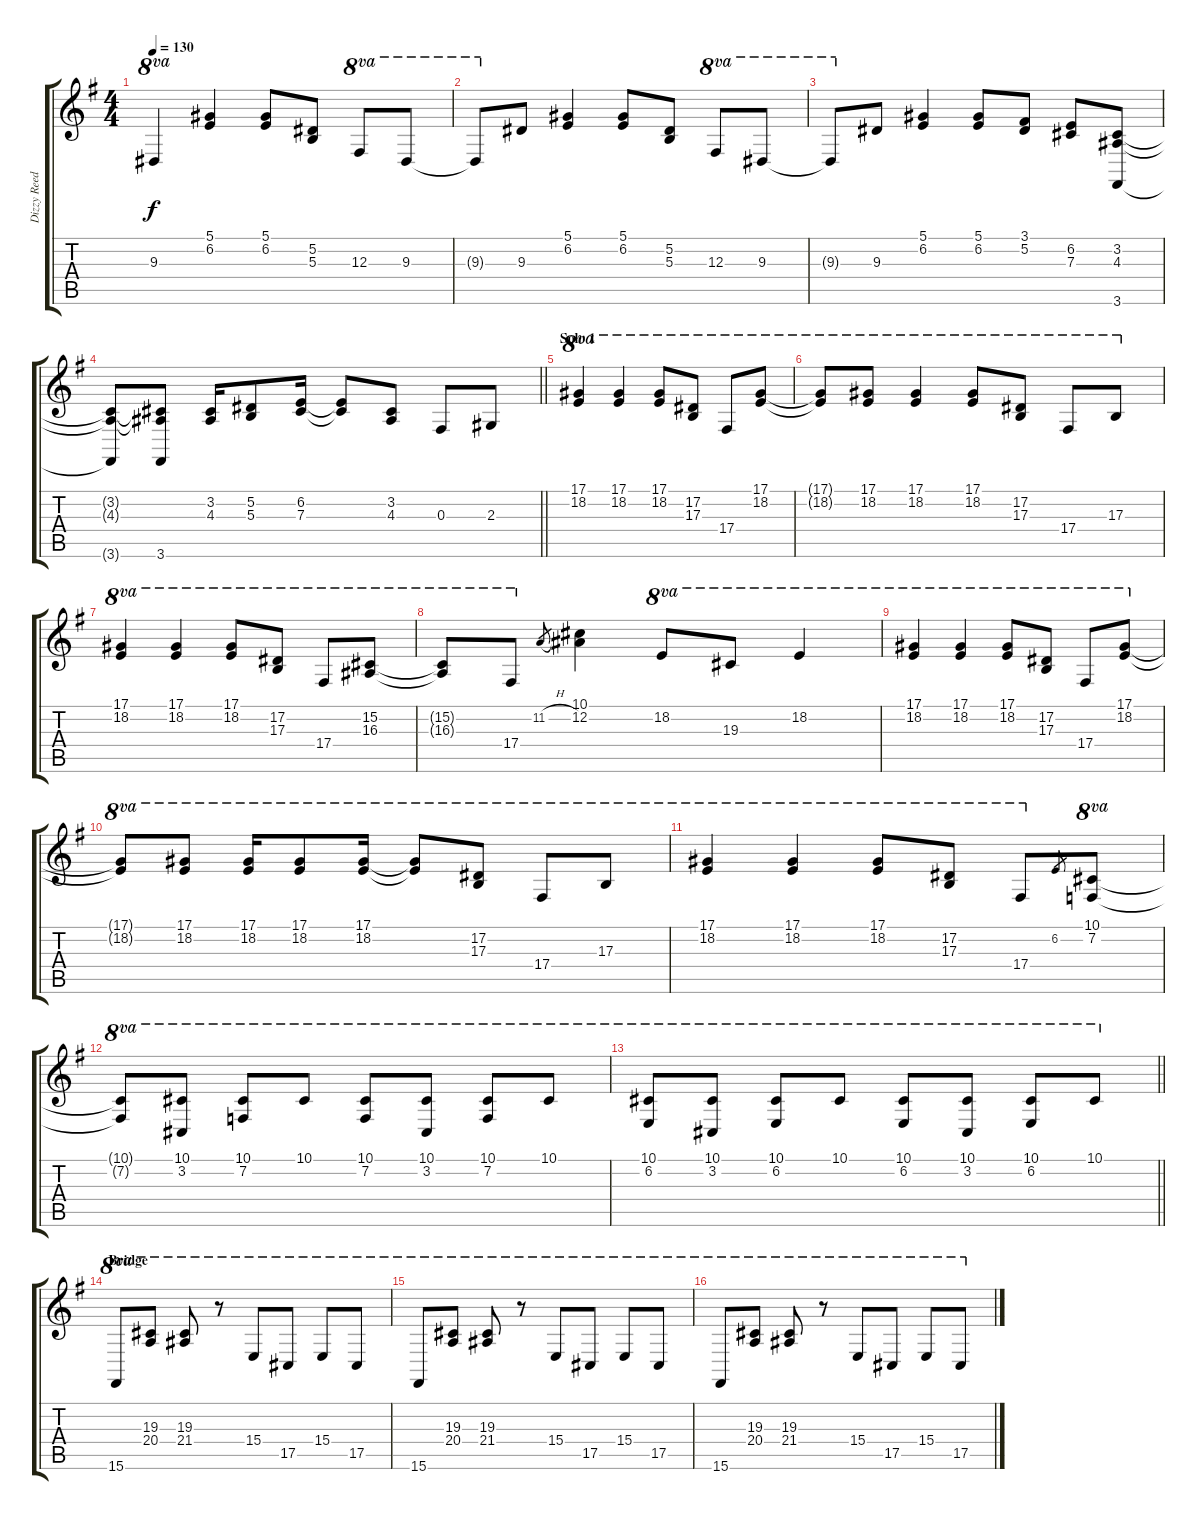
\track ("Dizzy Reed - Piano" "Dizzy Reed") {instrument acousticgrandpiano}
\staff {score tabs}
\tuning (Eb4 Bb3 Gb3 Db3 Ab2 Eb2) {hide}
\ts (4 4)
\tempo 130
\clef g2
\ks g
9.3.4{ot 8va dy f} (5.1 6.2).4 (5.1 6.2).8 (5.2 5.3).8 12.3.8{ot 8va} 9.3.8{ot 8va} |
9.3{t}.8{ot 8va} 9.3.8 (5.1 6.2).4 (5.1 6.2).8 (5.2 5.3).8 12.3.8{ot 8va} 9.3.8{ot 8va} |
9.3{t}.8{ot 8va} 9.3.8 (5.1 6.2).4 (5.1 6.2).8 (3.1 5.2).8 (6.2 7.3).8 (3.2 4.3 3.6).8 |
\barLineRight lightlight
(3.2{t} 4.3{t} 3.6{t}).8 (3.2{t} 4.3{t} 3.6).8 (3.2 4.3).16 (5.2 5.3).8 (6.2 7.3).16 (6.2{t} 7.3{t}).8 (3.2 4.3).8 0.3.8 2.3.8 |
\section ("" "Solo 1")
(17.1 18.2).4{ot 8va} (17.1 18.2).4{ot 8va} (17.1 18.2).8{ot 8va} (17.2 17.3).8{ot 8va} 17.4.8{ot 8va} (17.1 18.2).8{ot 8va} |
(17.1{t} 18.2{t}).8{ot 8va} (17.1 18.2).8{ot 8va} (17.1 18.2).4{ot 8va} (17.1 18.2).8{ot 8va} (17.2 17.3).8{ot 8va} 17.4.8{ot 8va} 17.3.8{ot 8va} |
(17.1 18.2).4{ot 8va} (17.1 18.2).4{ot 8va} (17.1 18.2).8{ot 8va} (17.2 17.3).8{ot 8va} 17.4.8{ot 8va} (15.2 16.3).8{ot 8va} |
(15.2{t} 16.3{t}).8{ot 8va} 17.4.8{ot 8va} 11.2{h}.8{gr} (10.1 12.2).4 18.2.8{ot 8va} 19.3.8{ot 8va} 18.2.4{ot 8va} |
(17.1 18.2).4{ot 8va} (17.1 18.2).4{ot 8va} (17.1 18.2).8{ot 8va} (17.2 17.3).8{ot 8va} 17.4.8{ot 8va} (17.1 18.2).8{ot 8va} |
(17.1{t} 18.2{t}).8{ot 8va} (17.1 18.2).8{ot 8va} (17.1 18.2).16{ot 8va} (17.1 18.2).8{ot 8va} (17.1 18.2).16{ot 8va} (17.1{t} 18.2{t}).8{ot 8va} (17.2 17.3).8{ot 8va} 17.4.8{ot 8va} 17.3.8{ot 8va} |
(17.1 18.2).4{ot 8va} (17.1 18.2).4{ot 8va} (17.1 18.2).8{ot 8va} (17.2 17.3).8{ot 8va} 17.4.8{ot 8va} 6.2.8{gr} (10.1 7.2).8{ot 8va} |
(10.1{t} 7.2{t}).8{ot 8va} (10.1 3.2).8{ot 8va} (10.1 7.2).8{ot 8va} 10.1.8{ot 8va} (10.1 7.2).8{ot 8va} (10.1 3.2).8{ot 8va} (10.1 7.2).8{ot 8va} 10.1.8{ot 8va} |
\barLineRight lightlight
(10.1 6.2).8{ot 8va} (10.1 3.2).8{ot 8va} (10.1 6.2).8{ot 8va} 10.1.8{ot 8va} (10.1 6.2).8{ot 8va} (10.1 3.2).8{ot 8va} (10.1 6.2).8{ot 8va} 10.1.8{ot 8va} |
\section ("" "Bridge")
15.6.8{ot 8va} (19.3 20.4).8{ot 8va} (19.3 21.4).8{ot 8va} r.8{ot 8va} 15.4.8{ot 8va} 17.5.8{ot 8va} 15.4.8{ot 8va} 17.5.8{ot 8va} |
15.6.8{ot 8va} (19.3 20.4).8{ot 8va} (19.3 21.4).8{ot 8va} r.8{ot 8va} 15.4.8{ot 8va} 17.5.8{ot 8va} 15.4.8{ot 8va} 17.5.8{ot 8va} |
15.6.8{ot 8va} (19.3 20.4).8{ot 8va} (19.3 21.4).8{ot 8va} r.8{ot 8va} 15.4.8{ot 8va} 17.5.8{ot 8va} 15.4.8{ot 8va} 17.5.8{ot 8va}
